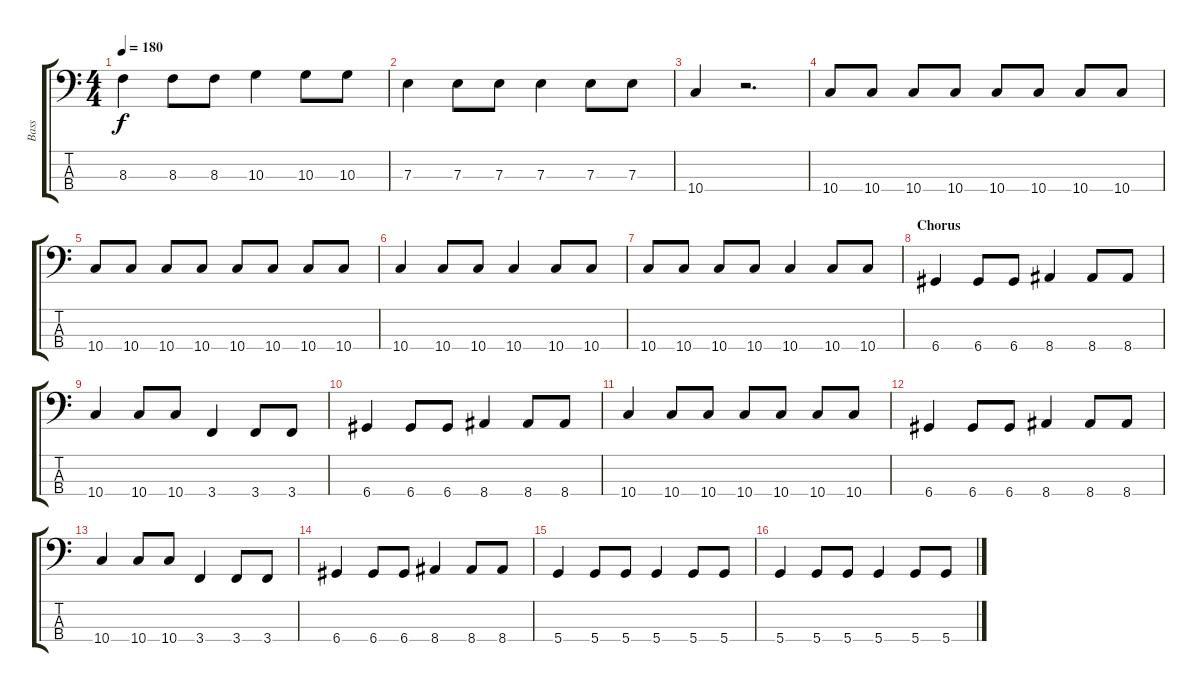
\track ("Bass" "Bass") {instrument electricbasspick}
\staff {score tabs}
\tuning (G2 D2 A1 D1) {hide}
\ts (4 4)
\tempo 180
\clef f4
\ks c
8.3.4{dy f} 8.3.8 8.3.8 10.3.4 10.3.8 10.3.8 |
7.3.4 7.3.8 7.3.8 7.3.4 7.3.8 7.3.8 |
10.4.4 r.2{d} |
10.4.8 10.4.8 10.4.8 10.4.8 10.4.8 10.4.8 10.4.8 10.4.8 |
10.4.8 10.4.8 10.4.8 10.4.8 10.4.8 10.4.8 10.4.8 10.4.8 |
10.4.4 10.4.8 10.4.8 10.4.4 10.4.8 10.4.8 |
10.4.8 10.4.8 10.4.8 10.4.8 10.4.4 10.4.8 10.4.8 |
\section ("" "Chorus")
6.4.4 6.4.8 6.4.8 8.4.4 8.4.8 8.4.8 |
10.4.4 10.4.8 10.4.8 3.4.4 3.4.8 3.4.8 |
6.4.4 6.4.8 6.4.8 8.4.4 8.4.8 8.4.8 |
10.4.4 10.4.8 10.4.8 10.4.8 10.4.8 10.4.8 10.4.8 |
6.4.4 6.4.8 6.4.8 8.4.4 8.4.8 8.4.8 |
10.4.4 10.4.8 10.4.8 3.4.4 3.4.8 3.4.8 |
6.4.4 6.4.8 6.4.8 8.4.4 8.4.8 8.4.8 |
5.4.4 5.4.8 5.4.8 5.4.4 5.4.8 5.4.8 |
5.4.4 5.4.8 5.4.8 5.4.4 5.4.8 5.4.8
